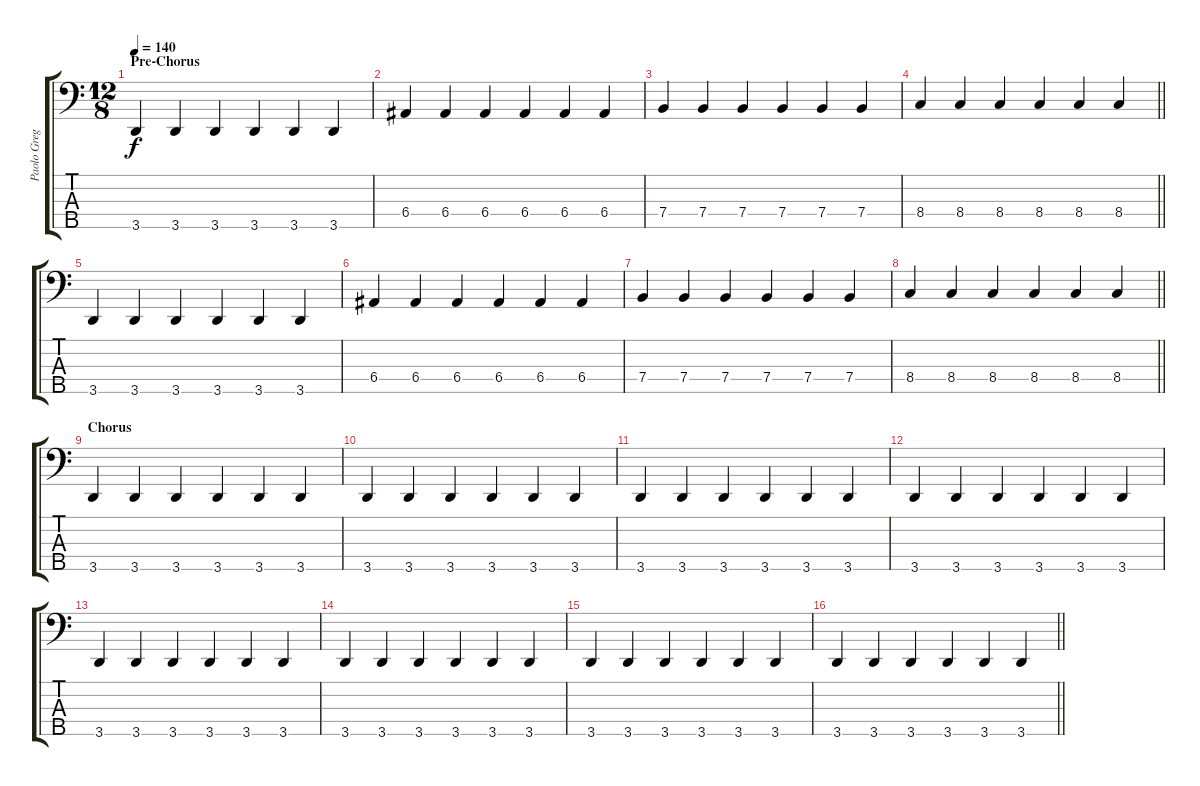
\track ("Paolo Gregoletto" "Paolo Greg") {instrument electricbasspick}
\staff {score tabs}
\tuning (G2 D2 A1 E1 B0) {hide}
\ts (12 8)
\section ("" "Pre-Chorus")
\tempo 140
\clef f4
\ks c
3.5.4{dy f instrument electricbassfinger} 3.5.4 3.5.4 3.5.4 3.5.4 3.5.4 |
6.4.4 6.4.4 6.4.4 6.4.4 6.4.4 6.4.4 |
7.4.4 7.4.4 7.4.4 7.4.4 7.4.4 7.4.4 |
\barLineRight lightlight
8.4.4 8.4.4 8.4.4 8.4.4 8.4.4 8.4.4 |
3.5.4 3.5.4 3.5.4 3.5.4 3.5.4 3.5.4 |
6.4.4 6.4.4 6.4.4 6.4.4 6.4.4 6.4.4 |
7.4.4 7.4.4 7.4.4 7.4.4 7.4.4 7.4.4 |
\barLineRight lightlight
8.4.4 8.4.4 8.4.4 8.4.4 8.4.4 8.4.4 |
\section ("" "Chorus")
3.5.4 3.5.4 3.5.4 3.5.4 3.5.4 3.5.4 |
3.5.4 3.5.4 3.5.4 3.5.4 3.5.4 3.5.4 |
3.5.4 3.5.4 3.5.4 3.5.4 3.5.4 3.5.4 |
3.5.4 3.5.4 3.5.4 3.5.4 3.5.4 3.5.4 |
3.5.4 3.5.4 3.5.4 3.5.4 3.5.4 3.5.4 |
3.5.4 3.5.4 3.5.4 3.5.4 3.5.4 3.5.4 |
3.5.4 3.5.4 3.5.4 3.5.4 3.5.4 3.5.4 |
\barLineRight lightlight
3.5.4 3.5.4 3.5.4 3.5.4 3.5.4 3.5.4
